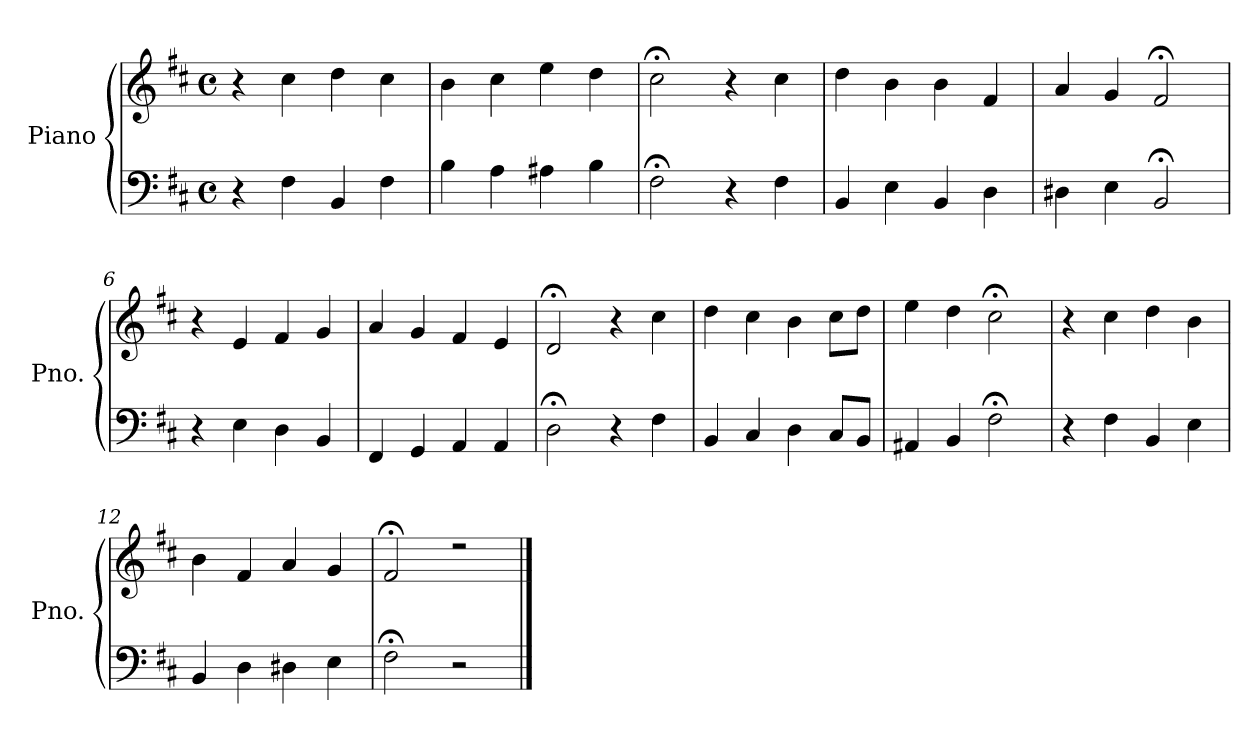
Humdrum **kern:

**kern	**kern
*part1	*part1
*staff2	*staff1
*I"Piano	*
*I'Pno.	*
*clefF4	*clefG2
*k[f#c#]	*k[f#c#]
*M4/4	*M4/4
*met(c)	*met(c)
=1	=1
4r	4r
4F#\	4cc#\
4BB/	4dd\
4F#\	4cc#\
=2	=2
4B\	4b\
4A\	4cc#\
4A#X\	4ee\
4B\	4dd\
=3	=3
2F#;<\	2cc#;<\
4r	4r
4F#\	4cc#\
=4	=4
4BB/	4dd\
4E\	4b\
4BB/	4b\
4D\	4f#/
=5	=5
4D#X\	4a/
4E\	4g/
2BB;</	2f#;</
=6	=6
4r	4r
4E\	4e/
4D\	4f#/
4BB/	4g/
=7	=7
4FF#/	4a/
4GG/	4g/
4AA/	4f#/
4AA/	4e/
=8	=8
2D;<\	2d;</
4r	4r
4F#\	4cc#\
=9	=9
4BB/	4dd\
4C#/	4cc#\
4D\	4b\
8C#/L	8cc#\L
8BB/J	8dd\J
!!LO:LB:g=z
=10	=10
4AA#X/	4ee\
4BB/	4dd\
2F#;<\	2cc#;<\
=11	=11
4r	4r
4F#\	4cc#\
4BB/	4dd\
4E\	4b\
=12	=12
4BB/	4b\
4D\	4f#/
4D#X\	4a/
4E\	4g/
=13	=13
2F#;<\	2f#;</
2r	2rdd
==	==
*-	*-
